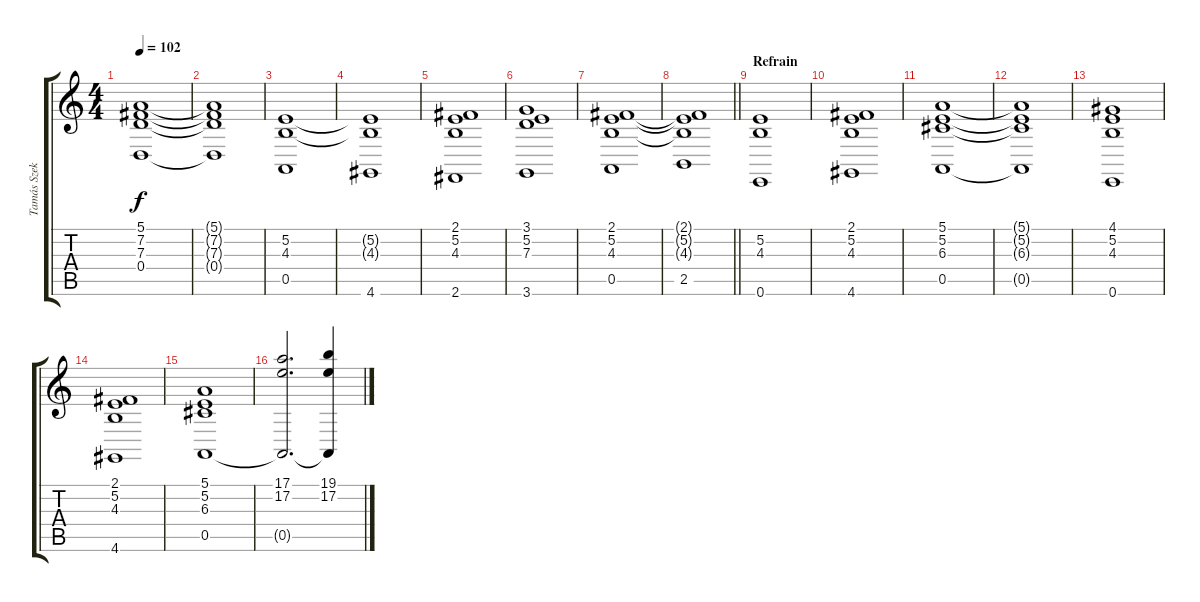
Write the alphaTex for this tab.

\track ("Tamás Szekeres - Keyboard" "Tamás Szek") {instrument stringensemble1}
\staff {score tabs}
\tuning (E4 B3 G3 D3 A2 E2) {hide}
\ts (4 4)
\tempo 102
\clef g2
\ks c
(5.1 7.2 7.3 0.4).1{dy f} |
(5.1{t} 7.2{t} 7.3{t} 0.4{t}).1 |
(5.2 4.3 0.5).1 |
(5.2{t} 4.3{t} 4.6).1 |
(2.1 5.2 4.3 2.6).1 |
(3.1 5.2 7.3 3.6).1 |
(2.1 5.2 4.3 0.5).1 |
\barLineRight lightlight
(2.1{t} 5.2{t} 4.3{t} 2.5).1 |
\section ("" "Refrain")
(5.2 4.3 0.6).1 |
(2.1 5.2 4.3 4.6).1 |
(5.1 5.2 6.3 0.5).1 |
(5.1{t} 5.2{t} 6.3{t} 0.5{t}).1 |
(4.1 5.2 4.3 0.6).1 |
(2.1 5.2 4.3 4.6).1 |
(5.1 5.2 6.3 0.5).1 |
(17.1 17.2 0.5{t}).2{d} (19.1 17.2 0.5{t}).4
